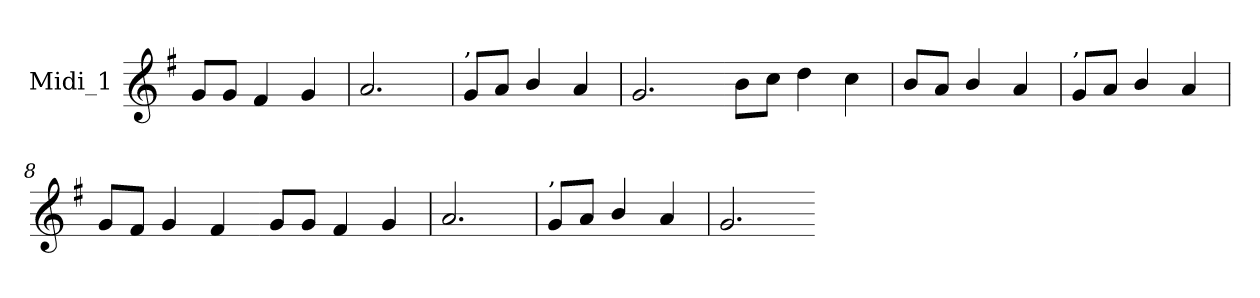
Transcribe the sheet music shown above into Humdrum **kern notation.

**kern
*part1
*staff1
*I"Midi_1
*clefG2
*k[f#]
*G:
=1
8gL
8gJ
4f#
4g
=2
2.a
=3
!LO:TX:a:t=,
8gL
8aJ
4b/
4a
=4
2.g
!!LO:LB:g=z
=5-
8bL
8ccJ
4dd
4cc
=6
8bL
8aJ
4b/
4a/
=7
!LO:TX:a:t=,
8g/L
8a/J
4b/
4a
=8
8gL
8f#J
4g
4f#
!!LO:LB:g=z
=9-
8gL
8gJ
4f#
4g
=10
2.a
=11
!LO:TX:a:t=,
8gL
8aJ
4b/
4a
=12
2.g
=-
*-
